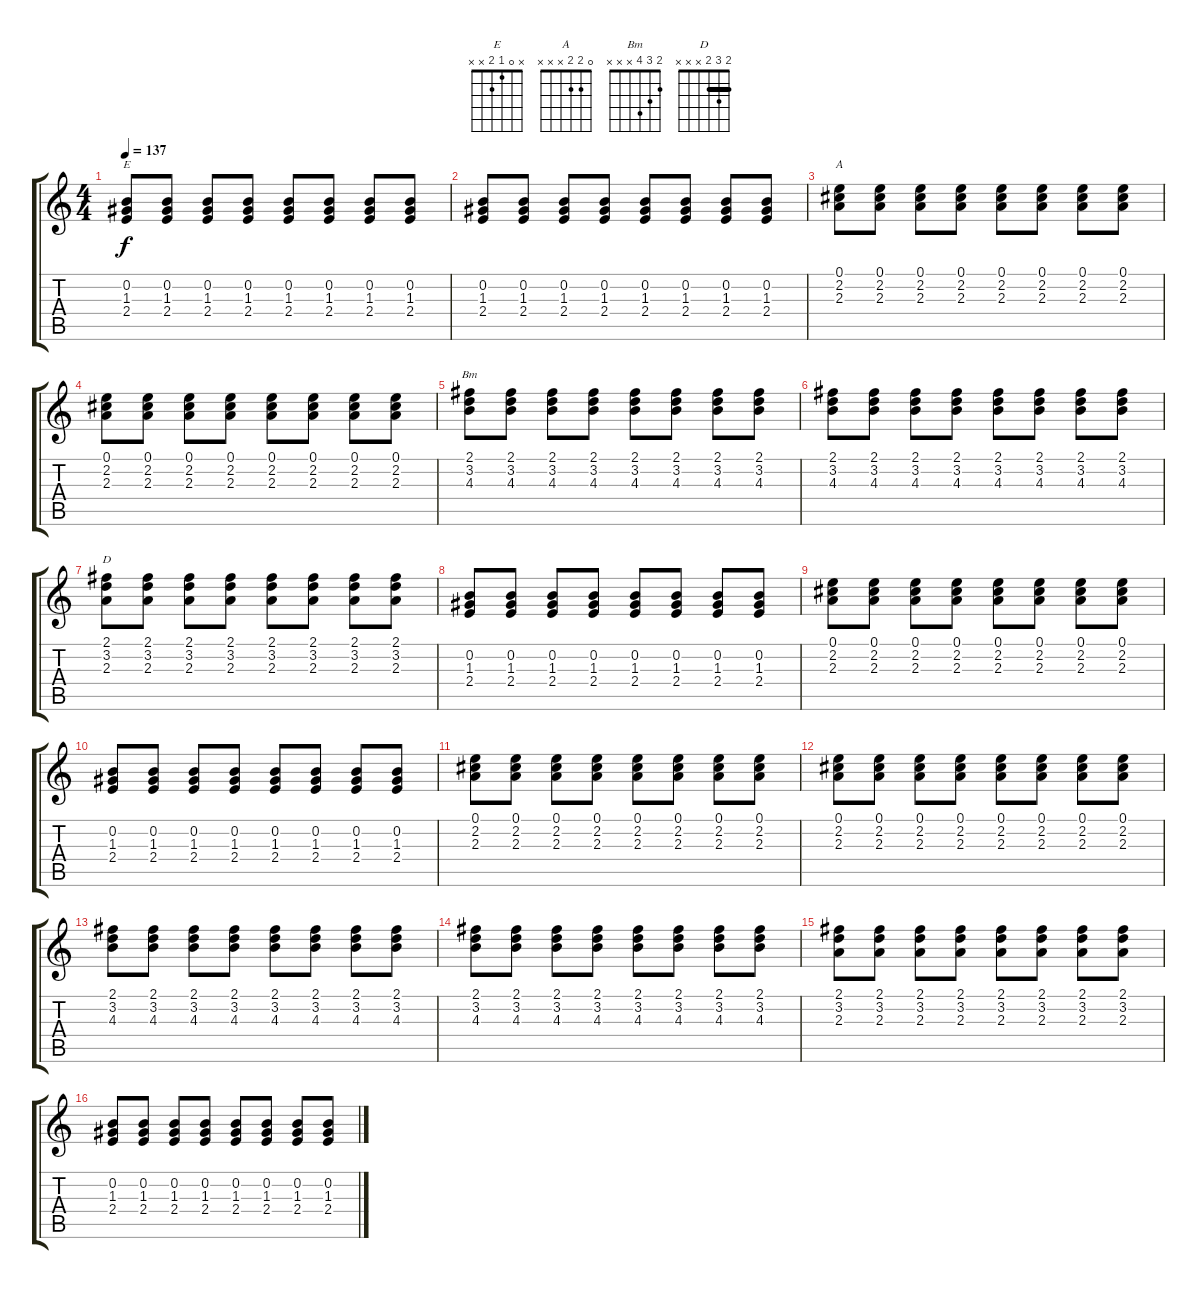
\track "" {instrument acousticguitarnylon}
\staff {score tabs}
\tuning (E4 B3 G3 D3 A2 E2) {hide}
\chord ("E" x 0 1 2 x x)
\chord ("A" 0 2 2 x x x)
\chord ("Bm" 2 3 4 x x x)
\chord ("D" 2 3 2 x x x) {barre 2}
\ts (4 4)
\tempo 137
\clef g2
\ks c
(0.2 1.3 2.4).8{ch "E" dy f} (0.2 1.3 2.4).8 (0.2 1.3 2.4).8 (0.2 1.3 2.4).8 (0.2 1.3 2.4).8 (0.2 1.3 2.4).8 (0.2 1.3 2.4).8 (0.2 1.3 2.4).8 |
(0.2 1.3 2.4).8 (0.2 1.3 2.4).8 (0.2 1.3 2.4).8 (0.2 1.3 2.4).8 (0.2 1.3 2.4).8 (0.2 1.3 2.4).8 (0.2 1.3 2.4).8 (0.2 1.3 2.4).8 |
(0.1 2.2 2.3).8{ch "A"} (0.1 2.2 2.3).8 (0.1 2.2 2.3).8 (0.1 2.2 2.3).8 (0.1 2.2 2.3).8 (0.1 2.2 2.3).8 (0.1 2.2 2.3).8 (0.1 2.2 2.3).8 |
(0.1 2.2 2.3).8 (0.1 2.2 2.3).8 (0.1 2.2 2.3).8 (0.1 2.2 2.3).8 (0.1 2.2 2.3).8 (0.1 2.2 2.3).8 (0.1 2.2 2.3).8 (0.1 2.2 2.3).8 |
(2.1 3.2 4.3).8{ch "Bm"} (2.1 3.2 4.3).8 (2.1 3.2 4.3).8 (2.1 3.2 4.3).8 (2.1 3.2 4.3).8 (2.1 3.2 4.3).8 (2.1 3.2 4.3).8 (2.1 3.2 4.3).8 |
(2.1 3.2 4.3).8 (2.1 3.2 4.3).8 (2.1 3.2 4.3).8 (2.1 3.2 4.3).8 (2.1 3.2 4.3).8 (2.1 3.2 4.3).8 (2.1 3.2 4.3).8 (2.1 3.2 4.3).8 |
(2.1 3.2 2.3).8{ch "D"} (2.1 3.2 2.3).8 (2.1 3.2 2.3).8 (2.1 3.2 2.3).8 (2.1 3.2 2.3).8 (2.1 3.2 2.3).8 (2.1 3.2 2.3).8 (2.1 3.2 2.3).8 |
(0.2 1.3 2.4).8 (0.2 1.3 2.4).8 (0.2 1.3 2.4).8 (0.2 1.3 2.4).8 (0.2 1.3 2.4).8 (0.2 1.3 2.4).8 (0.2 1.3 2.4).8 (0.2 1.3 2.4).8 |
(0.1 2.2 2.3).8 (0.1 2.2 2.3).8 (0.1 2.2 2.3).8 (0.1 2.2 2.3).8 (0.1 2.2 2.3).8 (0.1 2.2 2.3).8 (0.1 2.2 2.3).8 (0.1 2.2 2.3).8 |
(0.2 1.3 2.4).8 (0.2 1.3 2.4).8 (0.2 1.3 2.4).8 (0.2 1.3 2.4).8 (0.2 1.3 2.4).8 (0.2 1.3 2.4).8 (0.2 1.3 2.4).8 (0.2 1.3 2.4).8 |
(0.1 2.2 2.3).8 (0.1 2.2 2.3).8 (0.1 2.2 2.3).8 (0.1 2.2 2.3).8 (0.1 2.2 2.3).8 (0.1 2.2 2.3).8 (0.1 2.2 2.3).8 (0.1 2.2 2.3).8 |
(0.1 2.2 2.3).8 (0.1 2.2 2.3).8 (0.1 2.2 2.3).8 (0.1 2.2 2.3).8 (0.1 2.2 2.3).8 (0.1 2.2 2.3).8 (0.1 2.2 2.3).8 (0.1 2.2 2.3).8 |
(2.1 3.2 4.3).8 (2.1 3.2 4.3).8 (2.1 3.2 4.3).8 (2.1 3.2 4.3).8 (2.1 3.2 4.3).8 (2.1 3.2 4.3).8 (2.1 3.2 4.3).8 (2.1 3.2 4.3).8 |
(2.1 3.2 4.3).8 (2.1 3.2 4.3).8 (2.1 3.2 4.3).8 (2.1 3.2 4.3).8 (2.1 3.2 4.3).8 (2.1 3.2 4.3).8 (2.1 3.2 4.3).8 (2.1 3.2 4.3).8 |
(2.1 3.2 2.3).8 (2.1 3.2 2.3).8 (2.1 3.2 2.3).8 (2.1 3.2 2.3).8 (2.1 3.2 2.3).8 (2.1 3.2 2.3).8 (2.1 3.2 2.3).8 (2.1 3.2 2.3).8 |
(0.2 1.3 2.4).8 (0.2 1.3 2.4).8 (0.2 1.3 2.4).8 (0.2 1.3 2.4).8 (0.2 1.3 2.4).8 (0.2 1.3 2.4).8 (0.2 1.3 2.4).8 (0.2 1.3 2.4).8
